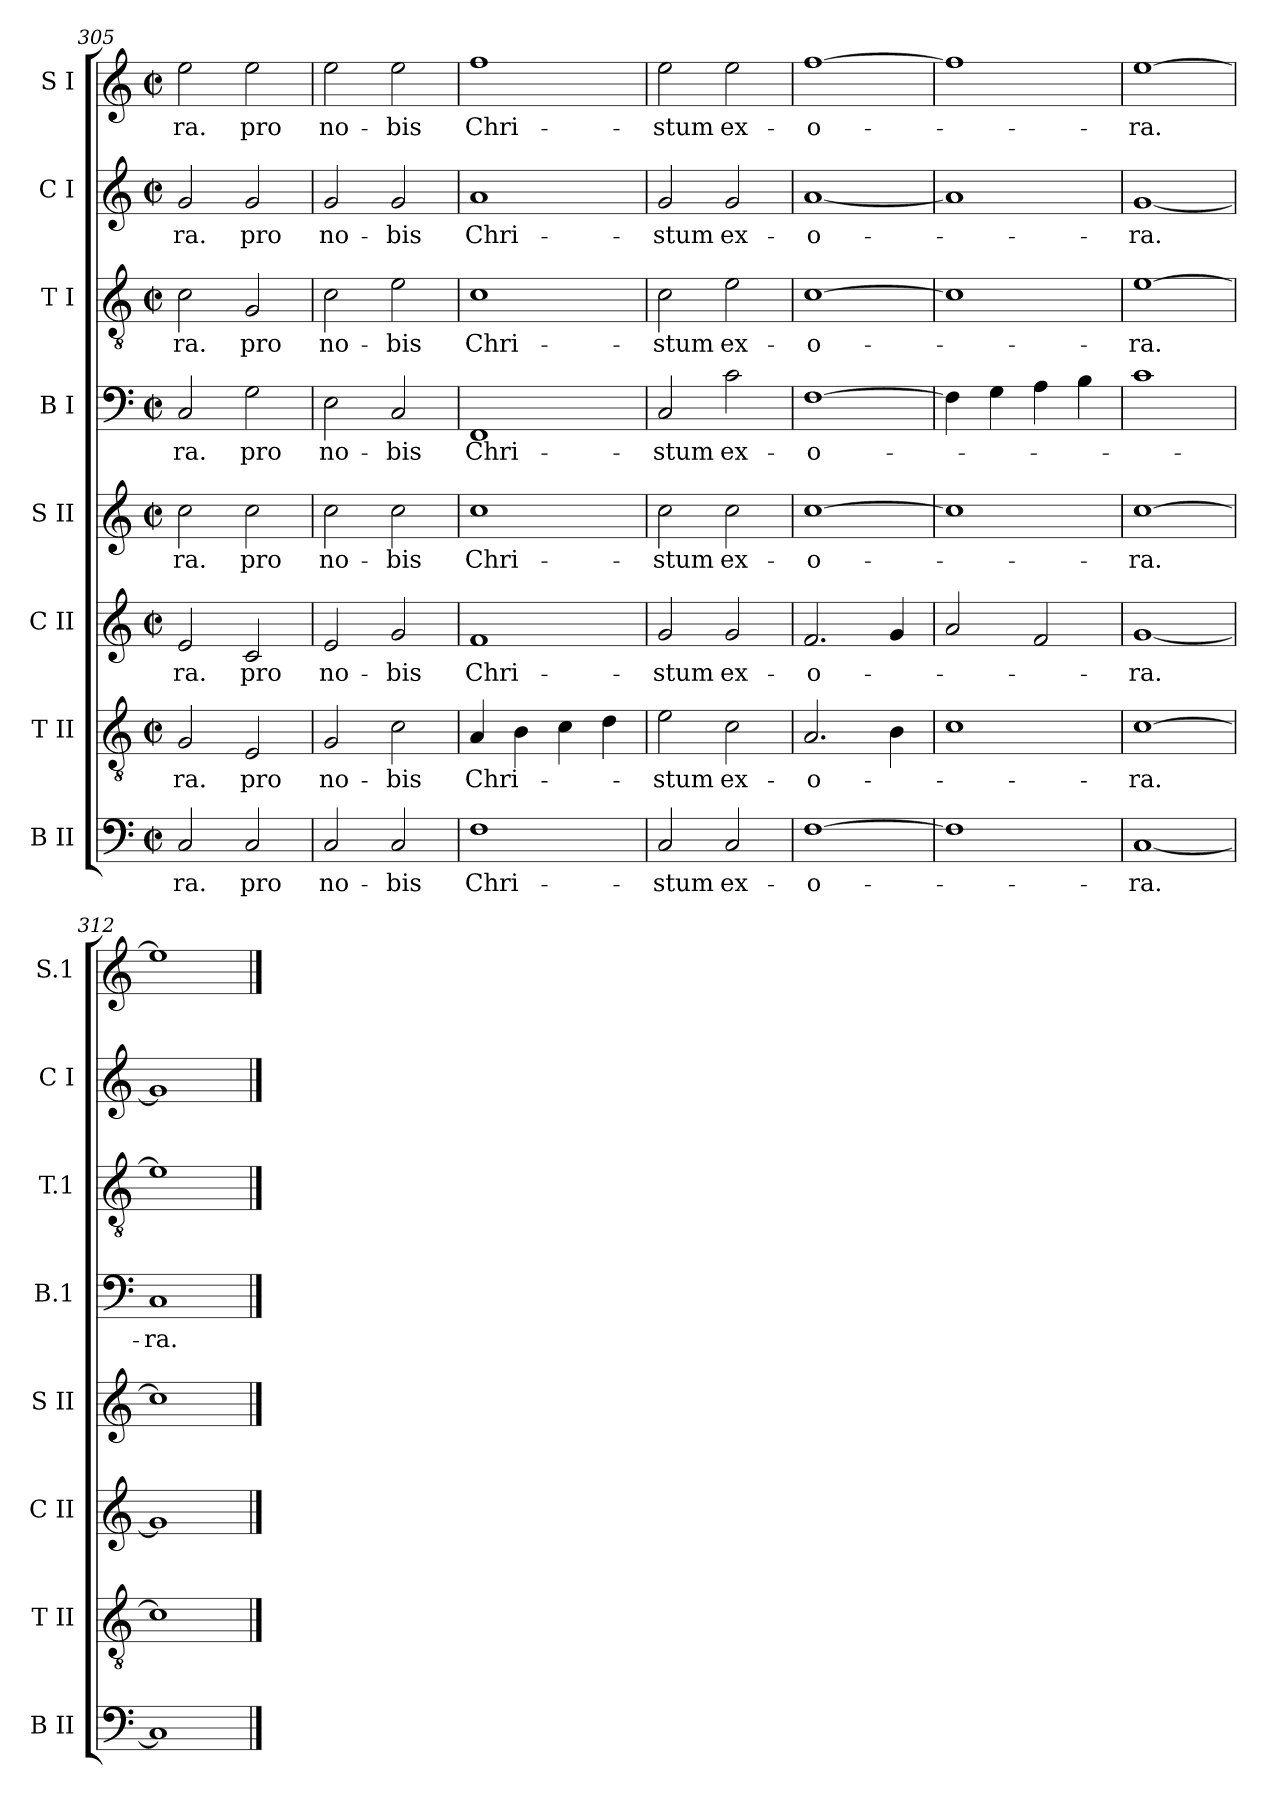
**kern	**text	**kern	**text	**kern	**text	**kern	**text	**kern	**text	**kern	**text	**kern	**text	**kern	**text
*part8	*part8	*part7	*part7	*part6	*part6	*part5	*part5	*part4	*part4	*part3	*part3	*part2	*part2	*part1	*part1
*staff8	*staff8	*staff7	*staff7	*staff6	*staff6	*staff5	*staff5	*staff4	*staff4	*staff3	*staff3	*staff2	*staff2	*staff1	*staff1
*I"B II	*	*I"T II	*	*I"C II	*	*I"S II	*	*I"B I	*	*I"T I	*	*I"C I	*	*I"S I	*
*I'B II	*	*I'T II	*	*I'C II	*	*I'S II	*	*I'B.1	*	*I'T.1	*	*I'C I	*	*I'S.1	*
!!LO:LB:g=z
*clefF4	*	*clefGv2	*	*clefG2	*	*clefG2	*	*clefF4	*	*clefGv2	*	*clefG2	*	*clefG2	*
*k[]	*	*k[]	*	*k[]	*	*k[]	*	*k[]	*	*k[]	*	*k[]	*	*k[]	*
*C:	*	*C:	*	*C:	*	*C:	*	*C:	*	*C:	*	*C:	*	*C:	*
*M2/2	*	*M2/2	*	*M2/2	*	*M2/2	*	*M2/2	*	*M2/2	*	*M2/2	*	*M2/2	*
*met(c|)	*	*met(c|)	*	*met(c|)	*	*met(c|)	*	*met(c|)	*	*met(c|)	*	*met(c|)	*	*met(c|)	*
=305	=305	=305	=305	=305	=305	=305	=305	=305	=305	=305	=305	=305	=305	=305	=305
!	!LO:LY:b	!	!LO:LY:b	!	!LO:LY:b	!	!LO:LY:b	!	!LO:LY:b	!	!LO:LY:b	!	!LO:LY:b	!	!LO:LY:b
2C/	-ra.	2G/	-ra.	2e/	-ra.	2cc\	-ra.	2C/	-ra.	2c\	-ra.	2g/	-ra.	2ee\	-ra.
!	!LO:LY:b	!	!LO:LY:b	!	!LO:LY:b	!	!LO:LY:b	!	!LO:LY:b	!	!LO:LY:b	!	!LO:LY:b	!	!LO:LY:b
2C/	pro	2E/	pro	2c/	pro	2cc\	pro	2G\	pro	2G/	pro	2g/	pro	2ee\	pro
=306	=306	=306	=306	=306	=306	=306	=306	=306	=306	=306	=306	=306	=306	=306	=306
!	!LO:LY:b	!	!LO:LY:b	!	!LO:LY:b	!	!LO:LY:b	!	!LO:LY:b	!	!LO:LY:b	!	!LO:LY:b	!	!LO:LY:b
2C/	no-	2G/	no-	2e/	no-	2cc\	no-	2E\	no-	2c\	no-	2g/	no-	2ee\	no-
!	!LO:LY:b	!	!LO:LY:b	!	!LO:LY:b	!	!LO:LY:b	!	!LO:LY:b	!	!LO:LY:b	!	!LO:LY:b	!	!LO:LY:b
2C/	-bis	2c\	-bis	2g/	-bis	2cc\	-bis	2C/	-bis	2e\	-bis	2g/	-bis	2ee\	-bis
=307	=307	=307	=307	=307	=307	=307	=307	=307	=307	=307	=307	=307	=307	=307	=307
!	!LO:LY:b	!	!LO:LY:b	!	!LO:LY:b	!	!LO:LY:b	!	!LO:LY:b	!	!LO:LY:b	!	!LO:LY:b	!	!LO:LY:b
1F	Chri-	4A/	Chri-	1f	Chri-	1cc	Chri-	1FF	Chri-	1c	Chri-	1a	Chri-	1ff	Chri-
.	.	4B\	.	.	.	.	.	.	.	.	.	.	.	.	.
.	.	4c\	.	.	.	.	.	.	.	.	.	.	.	.	.
.	.	4d\	.	.	.	.	.	.	.	.	.	.	.	.	.
=308	=308	=308	=308	=308	=308	=308	=308	=308	=308	=308	=308	=308	=308	=308	=308
!	!LO:LY:b	!	!LO:LY:b	!	!LO:LY:b	!	!LO:LY:b	!	!LO:LY:b	!	!LO:LY:b	!	!LO:LY:b	!	!LO:LY:b
2C/	-stum	2e\	-stum	2g/	-stum	2cc\	-stum	2C/	-stum	2c\	-stum	2g/	-stum	2ee\	-stum
!	!LO:LY:b	!	!LO:LY:b	!	!LO:LY:b	!	!LO:LY:b	!	!LO:LY:b	!	!LO:LY:b	!	!LO:LY:b	!	!LO:LY:b
2C/	ex-	2c\	ex-	2g/	ex-	2cc\	ex-	2c\	ex-	2e\	ex-	2g/	ex-	2ee\	ex-
=309	=309	=309	=309	=309	=309	=309	=309	=309	=309	=309	=309	=309	=309	=309	=309
!	!LO:LY:b	!	!LO:LY:b	!	!LO:LY:b	!	!LO:LY:b	!	!LO:LY:b	!	!LO:LY:b	!	!LO:LY:b	!	!LO:LY:b
[1F	-o-	2.A/	-o-	2.f/	-o-	[1cc	-o-	[1F	-o-	[1c	-o-	[1a	-o-	[1ff	-o-
.	.	4B\	.	4g/	.	.	.	.	.	.	.	.	.	.	.
=310	=310	=310	=310	=310	=310	=310	=310	=310	=310	=310	=310	=310	=310	=310	=310
1F]	.	1c	.	2a/	.	1cc]	.	4F\]	.	1c]	.	1a]	.	1ff]	.
.	.	.	.	.	.	.	.	4G\	.	.	.	.	.	.	.
.	.	.	.	2f/	.	.	.	4A\	.	.	.	.	.	.	.
.	.	.	.	.	.	.	.	4B\	.	.	.	.	.	.	.
=311	=311	=311	=311	=311	=311	=311	=311	=311	=311	=311	=311	=311	=311	=311	=311
!	!LO:LY:b	!	!LO:LY:b	!	!LO:LY:b	!	!LO:LY:b	!	!	!	!LO:LY:b	!	!LO:LY:b	!	!LO:LY:b
[1C	-ra.	[1c	-ra.	[1g	-ra.	[1cc	-ra.	1c	.	[1e	-ra.	[1g	-ra.	[1ee	-ra.
=312	=312	=312	=312	=312	=312	=312	=312	=312	=312	=312	=312	=312	=312	=312	=312
!	!	!	!	!	!	!	!	!	!LO:LY:b	!	!	!	!	!	!
1C]	.	1c]	.	1g]	.	1cc]	.	1C	-ra.	1e]	.	1g]	.	1ee]	.
==	==	==	==	==	==	==	==	==	==	==	==	==	==	==	==
*-	*-	*-	*-	*-	*-	*-	*-	*-	*-	*-	*-	*-	*-	*-	*-
